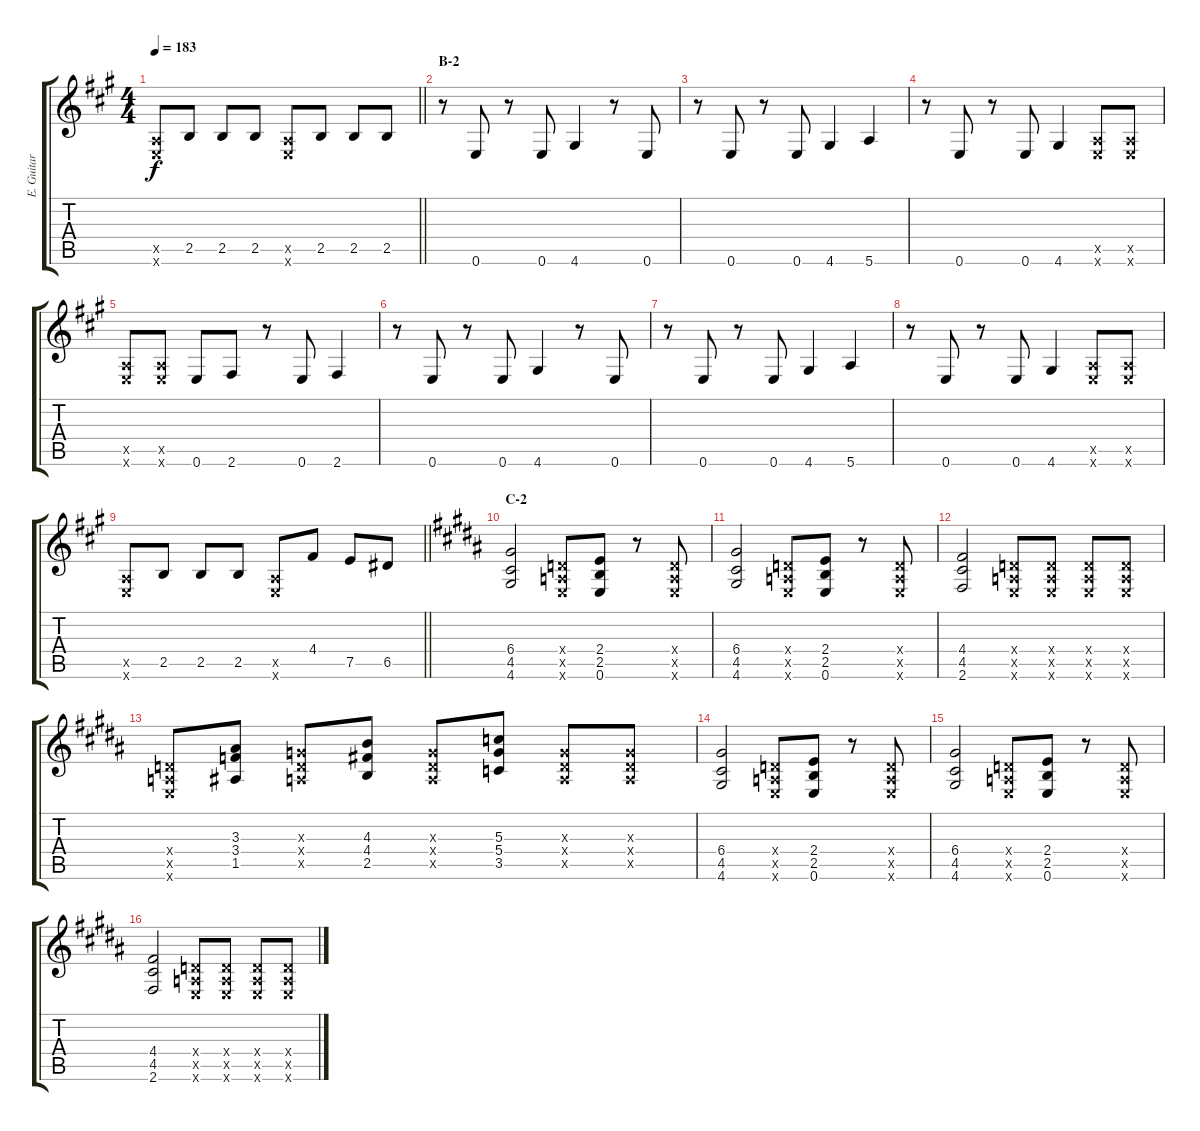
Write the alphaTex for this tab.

\track ("E. Guitar I" "E. Guitar ") {instrument overdrivenguitar}
\staff {score tabs}
\tuning (E4 B3 G3 D3 A2 E2) {hide}
\ts (4 4)
\tempo 183
\clef g2
\barLineRight lightlight
\ks a
(0.5{x} 0.6{x}).8{dy f} 2.5.8 2.5.8 2.5.8 (0.5{x} 0.6{x}).8 2.5.8 2.5.8 2.5.8 |
\section ("" "B-2")
r.8 0.6.8 r.8 0.6.8 4.6.4 r.8 0.6.8 |
r.8 0.6.8 r.8 0.6.8 4.6.4 5.6.4 |
r.8 0.6.8 r.8 0.6.8 4.6.4 (0.5{x} 0.6{x}).8 (0.5{x} 0.6{x}).8 |
(0.5{x} 0.6{x}).8 (0.5{x} 0.6{x}).8 0.6.8 2.6.8 r.8 0.6.8 2.6.4 |
r.8 0.6.8 r.8 0.6.8 4.6.4 r.8 0.6.8 |
r.8 0.6.8 r.8 0.6.8 4.6.4 5.6.4 |
r.8 0.6.8 r.8 0.6.8 4.6.4 (0.5{x} 0.6{x}).8 (0.5{x} 0.6{x}).8 |
\barLineRight lightlight
(0.5{x} 0.6{x}).8 2.5.8 2.5.8 2.5.8 (0.5{x} 0.6{x}).8 4.4.8 7.5.8 6.5.8 |
\section ("" "C-2")
\ks b
(6.4 4.5 4.6).2 (0.4{x} 0.5{x} 0.6{x}).8 (2.4 2.5 0.6).8 r.8 (0.4{x} 0.5{x} 0.6{x}).8 |
(6.4 4.5 4.6).2 (0.4{x} 0.5{x} 0.6{x}).8 (2.4 2.5 0.6).8 r.8 (0.4{x} 0.5{x} 0.6{x}).8 |
(4.4 4.5 2.6).2 (0.4{x} 0.5{x} 0.6{x}).8 (0.4{x} 0.5{x} 0.6{x}).8 (0.4{x} 0.5{x} 0.6{x}).8 (0.4{x} 0.5{x} 0.6{x}).8 |
(0.4{x} 0.5{x} 0.6{x}).8 (3.3 3.4 1.5).8 (0.3{x} 0.4{x} 0.5{x}).8 (4.3 4.4 2.5).8 (0.3{x} 0.4{x} 0.5{x}).8 (5.3 5.4 3.5).8 (0.3{x} 0.4{x} 0.5{x}).8 (0.3{x} 0.4{x} 0.5{x}).8 |
(6.4 4.5 4.6).2 (0.4{x} 0.5{x} 0.6{x}).8 (2.4 2.5 0.6).8 r.8 (0.4{x} 0.5{x} 0.6{x}).8 |
(6.4 4.5 4.6).2 (0.4{x} 0.5{x} 0.6{x}).8 (2.4 2.5 0.6).8 r.8 (0.4{x} 0.5{x} 0.6{x}).8 |
(4.4 4.5 2.6).2 (0.4{x} 0.5{x} 0.6{x}).8 (0.4{x} 0.5{x} 0.6{x}).8 (0.4{x} 0.5{x} 0.6{x}).8 (0.4{x} 0.5{x} 0.6{x}).8
